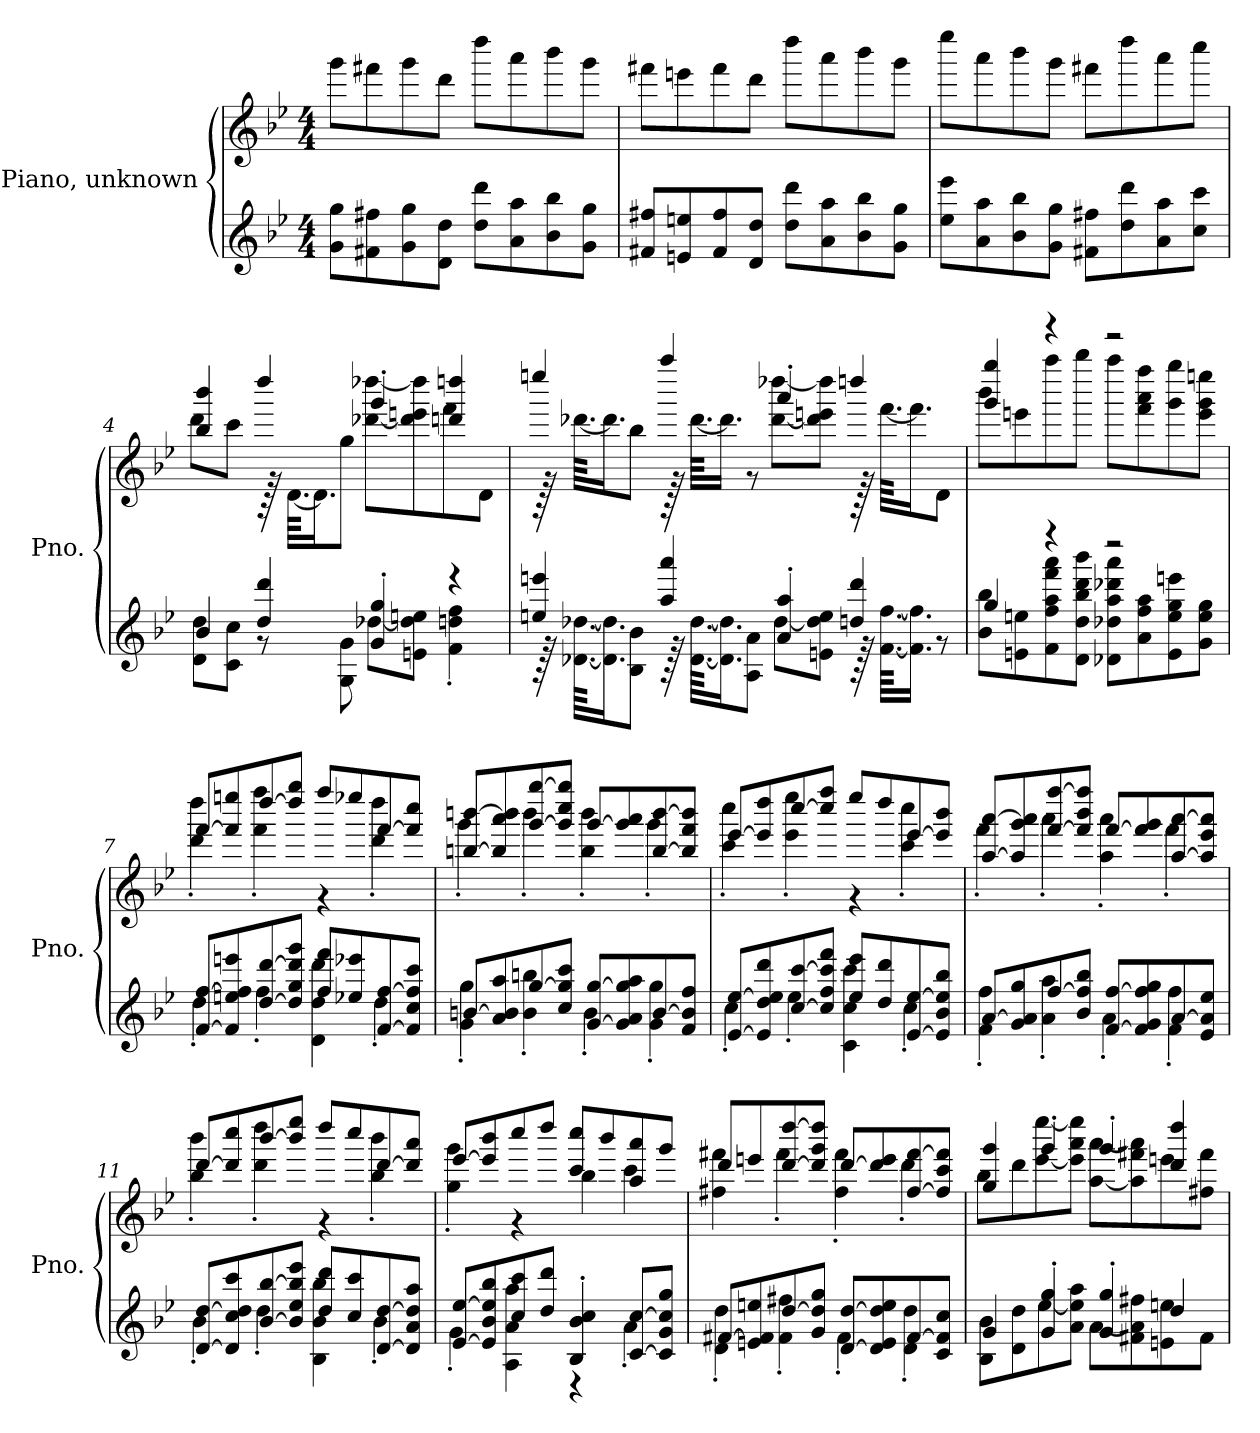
**kern	**kern
*part1	*part1
*staff2	*staff1
*I"Piano, unknown	*
*I'Pno.	*
*clefG2	*clefG2
*k[b-e-]	*k[b-e-]
*M4/4	*M4/4
*MM120	*MM120
=1	=1
8g\ 8gg\L	8ggg\L
8f#X\ 8ff#X\	8fff#X\
8g\ 8gg\	8ggg\
8d\ 8dd\J	8ddd\J
8dd\ 8ddd\L	8dddd\L
8a\ 8aa\	8aaa\
8b-\ 8bb-\	8bbb-\
8g\ 8gg\J	8ggg\J
=2	=2
8f#X/ 8ff#X/L	8fff#X\L
8en/ 8een/	8eeen\
8f#/ 8ff#/	8fff#\
8d/ 8dd/J	8ddd\J
8dd\ 8ddd\L	8dddd\L
8a\ 8aa\	8aaa\
8b-\ 8bb-\	8bbb-\
8g\ 8gg\J	8ggg\J
=3	=3
8ee-\ 8eee-\L	8eeee-\L
8a\ 8aa\	8aaa\
8b-\ 8bb-\	8bbb-\
8g\ 8gg\J	8ggg\J
8f#X\ 8ff#X\L	8fff#X\L
8dd\ 8ddd\	8dddd\
8a\ 8aa\	8aaa\
8cc\ 8ccc\J	8cccc\J
!!LO:LB:g=z
=4	=4
*^	*^
4b-/	8d\ 8dd\L	4bb-/ 4bbb-/	8ddd\L
.	8c\ 8cc\J	.	8ccc\J
4dd/ 4ddd/	8r	4dddd/	128r
.	.	.	[64.d\KKLL
.	.	.	16.d\J]
.	8G\ 8g\	.	8gg\J
4g/' 4gg/'	[8dd-X\L	4ggg'/	[8ddd-X\ [8dddd-X\L
.	8en\ 8dd-\] 8een\J	.	8ddd-\] 8eeen\ 8dddd-\]
4r	4f\' 4ddn\' 4ff\'	4dddn/ 4ddddn/	8fff\
.	.	.	8d\J
=5	=5	=5	=5
4een/ 4eeen/	128r	4eeeen/	128r
.	[64.d-X\ [64.dd-X\KKLL	.	[64.ddd-X\KKLL
.	16.d-\] 16.dd-\]J	.	16.ddd-\J]
.	8B-\ 8b-\J	.	8bb-\J
4aa/ 4aaa/	128r	4aaaa/	128r
.	[64.d-\ [64.dd-\KKLL	.	[64.ddd-\KKLL
.	16.d-\] 16.dd-\]J	.	16.ddd-\JJ]
.	8A\ 8a\J	.	8r
4a/' 4aa/'	[8dd-\L	4aaa'/	[8ddd-\ [8dddd-X\L
.	8en\ 8dd-\] 8ee\J	.	8ddd-\] 8eeen\ 8dddd-\]J
4ddn/ 4ddd/	128r	4ddddn/	128r
.	[64.f\ [64.ff\KKLL	.	[64.fff\KKLL
.	16.f\] 16.ff\]JJ	.	16.fff\J]
.	8r	.	8d\J
!!LO:LB:g=z	!!
=6	=6	=6	=6
4gg/	8b-\ 8bb-\L	4ggg/ 4gggg/	8bbb-\L
.	8en\ 8een\	.	8eeen\
4r	8f\ 8ff\ 8aa\ 8fff\ 8aaa\	4r	8aaaa\
.	8d\ 8dd\ 8bb-\ 8ddd\ 8bbb-\J	.	8bbbb-\J
2r	8d-X\ 8dd-X\ 8aa\ 8ddd-X\ 8aaa\L	2r	8aaaa\L
.	8a\ 8ff\ 8aa\	.	8fff\ 8aaa\ 8ffff\
.	8e\ 8ee\ 8gg\ 8eeen\	.	8ggg\ 8gggg\
.	8g\ 8ee\ 8gg\J	.	8eee\ 8ggg\ 8eeeen\J
=7	=7	=7	=7
[8f/ [8ff/L	4dd'\	[8fff/L	4ddd\' 4dddd\'
8f/] 8een/ 8ff/] 8eeen/	.	8fff/] 8eeeen/	.
[8dd/ [8ddd/	4ff'\	[8dddd/	4fff\' 4ffff\'
8dd/] 8gg/ 8ddd/] 8ggg/J	.	8dddd/] 8gggg/J	.
8ff/ 8fff/L	4d\ 4dd\ 4ddd\	8ffff/L	4r
8ee-X/ 8eee-X/	.	8eeee-X/	.
[8f/ [8ff/	4dd'\	[8fff/	4ddd\' 4dddd\'
8f/] 8cc/ 8ff/] 8ccc/J	.	8fff/] 8cccc/J	.
=8	=8	=8	=8
[8bn/L	4g\' 4gg\'	[8bbn/ [8bbbn/L	4ggg'\
8a/ 8b/] 8aa/	.	8bb/] 8aaa/ 8bbb/]	.
[8gg/	4b\' 4bbn\'	[8ggg/ [8gggg/	4bbb'\
8cc/ 8gg/] 8ccc/J	.	8ggg/] 8cccc/ 8gggg/]J	.
[8g/ [8gg/L	4b'\	[8ggg/L	4bb\' 4bbb\'
8g/] 8a/ 8gg/] 8aa/	.	8ggg/] 8aaa/	.
[8b/	4g\' 4gg\'	[8bb/ [8bbb/	4ggg'\
8f/ 8b/] 8ff/J	.	8bb/] 8fff/ 8bbb/]J	.
!!LO:LB:g=z	!!
=9	=9	=9	=9
[8e-/ [8ee-/L	4cc'\	[8eee-/L	4ccc\' 4cccc\'
8e-/] 8dd/ 8ee-/] 8ddd/	.	8eee-/] 8dddd/	.
[8cc/ [8ccc/	4ee-'\	[8cccc/	4eee-\' 4eeee-\'
8cc/] 8ff/ 8ccc/] 8fff/J	.	8cccc/] 8ffff/J	.
8ee-/ 8eee-/L	4c\ 4cc\ 4ccc\	8eeee-/L	4r
8dd/ 8ddd/	.	8dddd/	.
[8e-/ [8ee-/	4cc'\	[8eee-/	4ccc\' 4cccc\'
8e-/] 8b-/ 8ee-/] 8bb-/J	.	8eee-/] 8bbb-/J	.
=10	=10	=10	=10
[8a/L	4f\' 4ff\'	[8aa/ [8aaa/L	4fff'\
8g/ 8a/] 8gg/	.	8aa/] 8ggg/ 8aaa/]	.
[8ff/	4a\' 4aa\'	[8fff/ [8ffff/	4aaa'\
8b-/ 8ff/] 8bb-/J	.	8fff/] 8bbb-/ 8ffff/]J	.
[8f/ [8ff/L	4a'\	[8fff/L	4aa\' 4aaa\'
8f/] 8g/ 8ff/] 8gg/	.	8fff/] 8ggg/	.
[8a/	4f\' 4ff\'	[8aa/ [8aaa/	4fff'\
8e-/ 8a/] 8ee-/J	.	8aa/] 8eee-/ 8aaa/]J	.
=11	=11	=11	=11
[8d/ [8dd/L	4b-'\	[8ddd/L	4bb-\' 4bbb-\'
8d/] 8cc/ 8dd/] 8ccc/	.	8ddd/] 8cccc/	.
[8b-/ [8bb-/	4dd'\	[8bbb-/	4ddd\' 4dddd\'
8b-/] 8ee-/ 8bb-/] 8eee-/J	.	8bbb-/] 8eeee-/J	.
8dd/ 8ddd/L	4B-\ 4b-\ 4bb-\	8dddd/L	4r
8cc/ 8ccc/	.	8cccc/	.
[8d/ [8dd/	4b-'\	[8ddd/	4bb-\' 4bbb-\'
8d/] 8a/ 8dd/] 8aa/J	.	8ddd/] 8aaa/J	.
!!LO:LB:g=z	!!
=12	=12	=12	=12
[8e-/ [8ee-/L	4g'\	[8eee-/L	4gg\' 4ggg\'
8e-/] 8b-/ 8ee-/] 8bb-/	.	8eee-/] 8bbb-/	.
8cc/ 8ccc/	4A\ 4a\ 4aa\	8cccc/	4r
8dd/ 8ddd/J	.	8dddd/J	.
4B-/' 4b-/' 4cc/'	4r	8ccc/ 8cccc/L	4bb-\
.	.	8bbb-/	.
[8c/ [8cc/L	4a'\	8aa/ 8aaa/	4ccc\
8c/] 8g/ 8cc/] 8gg/J	.	8ggg/J	.
=13	=13	=13	=13
[8f#X/L	4d\' 4dd\'	8ddd/L	4ff#X\ 4fff#X\
8en/ 8f#/] 8een/	.	8eeen/	.
[8dd/	4f#\' 4ff#X\'	[8ddd/ [8dddd/	4fff#'\
8g/ 8dd/] 8gg/J	.	8ddd/] 8ggg/ 8dddd/]J	.
[8d/ [8dd/L	4f#'\	[8ddd/L	4ff#\' 4fff#\'
8d/] 8e/ 8dd/] 8ee/	.	8ddd/] 8eee/	.
[8f#/	4d\' 4dd\'	[8ff#/ [8fff#/	4ddd'\
8c/ 8f#/] 8cc/J	.	8ff#/] 8ccc/ 8fff#/]J	.
=14	=14	=14	=14
4g/	8B-\ 8b-\L	4gg/ 4ggg/	8bb-\L
.	8d\ 8dd\	.	8ddd\
4g/' 4gg/'	[8ee-\	4ggg'/	[8eee-\ [8eeee-\
.	8a\ 8ee-\] 8aa\J	.	8eee-\] 8aaa\ 8eeee-\]J
4g/' 4gg/'	[8a\L	4ggg'/	[8aa\ [8aaa\L
.	8f#X\ 8a\] 8ff#X\	.	8aa\] 8fff#X\ 8aaa\]
4dd/	8en\ 8een\	4ddd/ 4dddd/	8eeen\
.	8f#\J	.	8ff#X\ 8fff#\J
*v	*v	*	*
*	*v	*v
=	=
*-	*-
